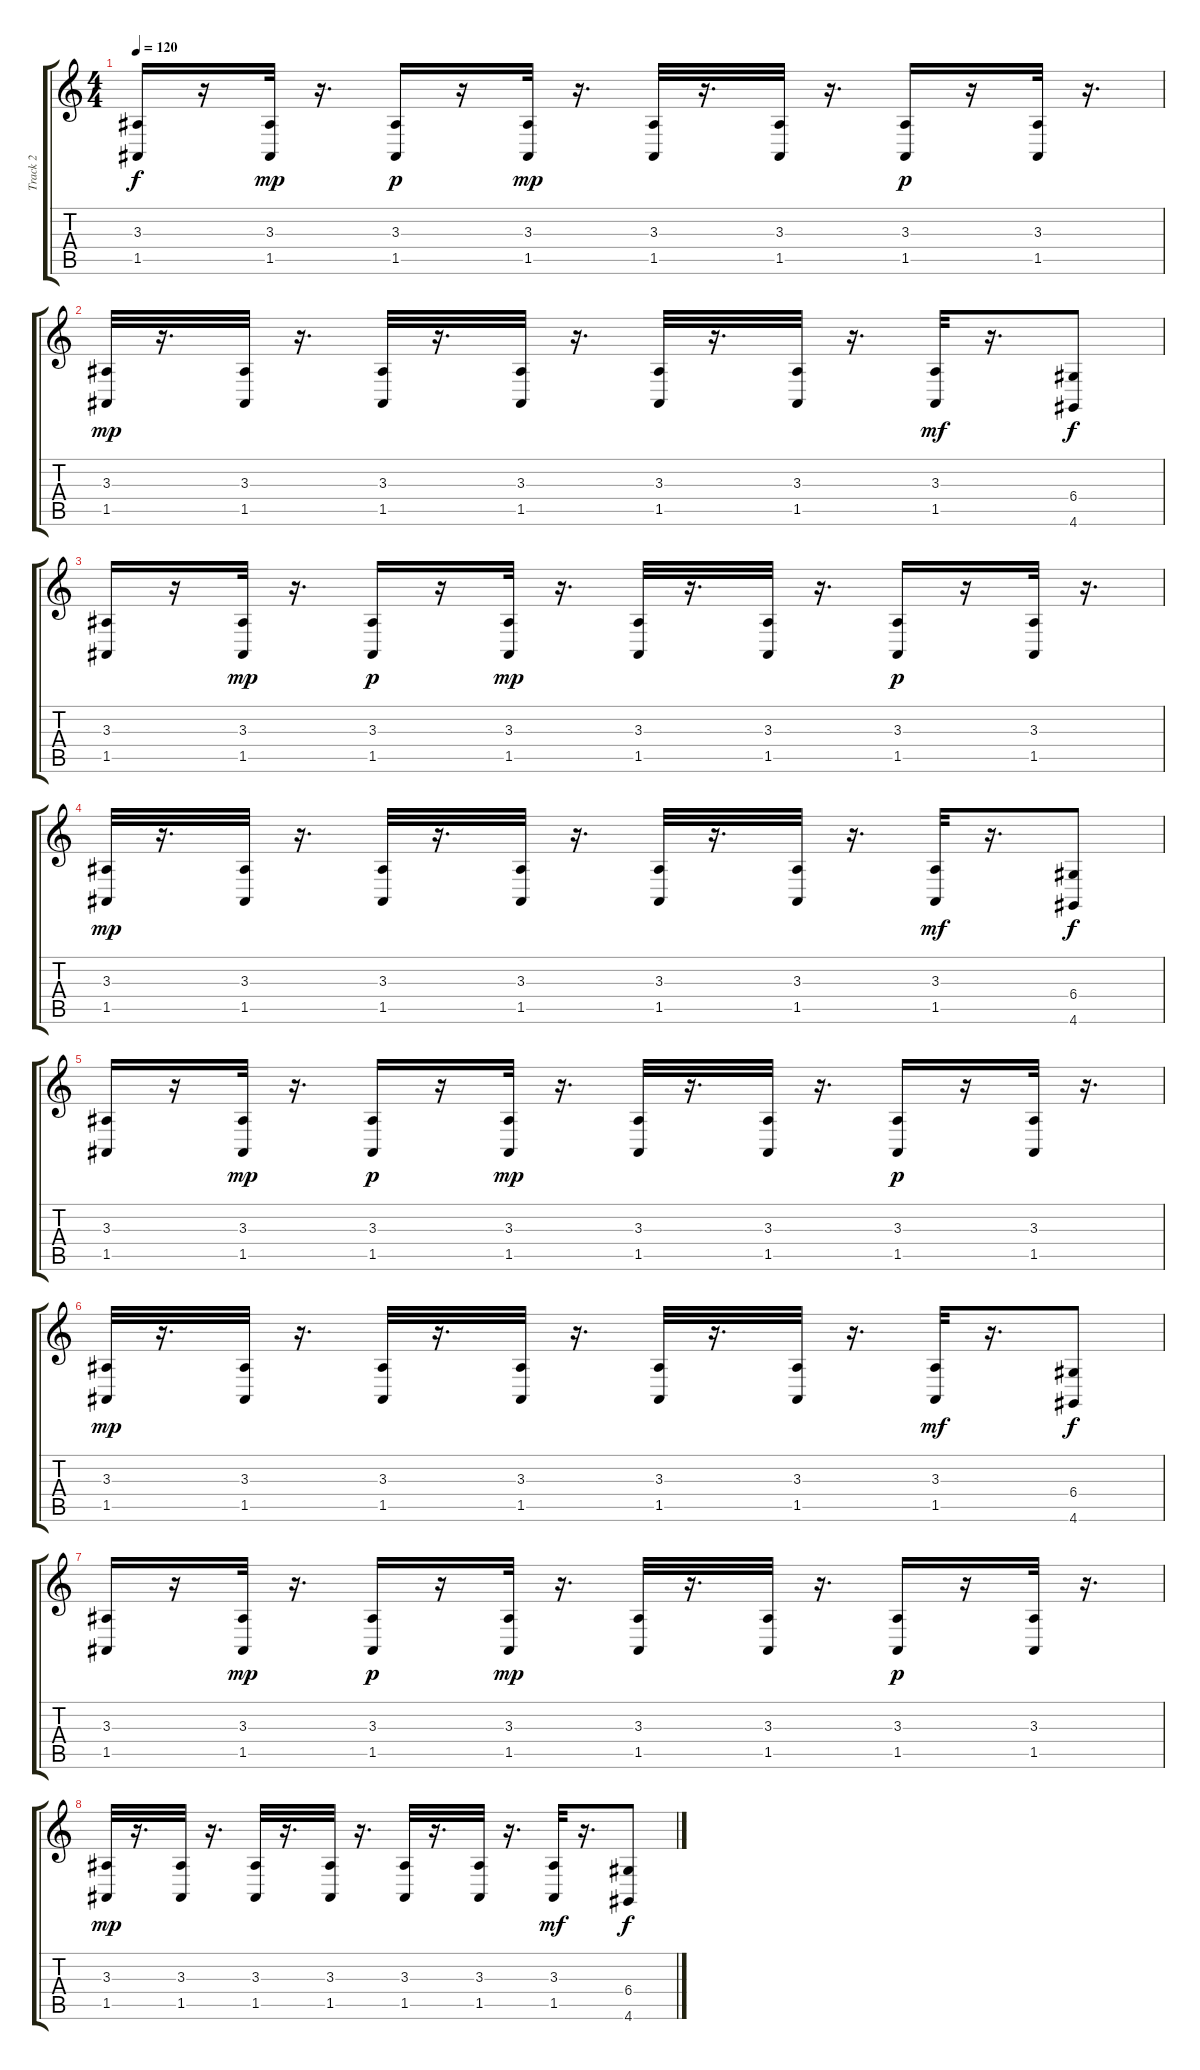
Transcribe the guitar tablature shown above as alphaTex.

\track ("Track 2" "Track 2") {instrument harpsichord}
\staff {score tabs}
\tuning (E4 B3 G3 D3 A2 E2) {hide}
\ts (4 4)
\tempo 120
\clef g2
\ks c
(3.3 1.5).16{dy f} r.16 (3.3 1.5).32{dy mp} r.16{d} (3.3 1.5).16{dy p} r.16 (3.3 1.5).32{dy mp} r.16{d} (3.3 1.5).32 r.16{d} (3.3 1.5).32 r.16{d} (3.3 1.5).16{dy p} r.16 (3.3 1.5).32 r.16{d} |
(3.3 1.5).32{dy mp} r.16{d} (3.3 1.5).32 r.16{d} (3.3 1.5).32 r.16{d} (3.3 1.5).32 r.16{d} (3.3 1.5).32 r.16{d} (3.3 1.5).32 r.16{d} (3.3 1.5).32{dy mf} r.16{d} (6.4 4.6).8{dy f} |
(3.3 1.5).16 r.16 (3.3 1.5).32{dy mp} r.16{d} (3.3 1.5).16{dy p} r.16 (3.3 1.5).32{dy mp} r.16{d} (3.3 1.5).32 r.16{d} (3.3 1.5).32 r.16{d} (3.3 1.5).16{dy p} r.16 (3.3 1.5).32 r.16{d} |
(3.3 1.5).32{dy mp} r.16{d} (3.3 1.5).32 r.16{d} (3.3 1.5).32 r.16{d} (3.3 1.5).32 r.16{d} (3.3 1.5).32 r.16{d} (3.3 1.5).32 r.16{d} (3.3 1.5).32{dy mf} r.16{d} (6.4 4.6).8{dy f} |
(3.3 1.5).16 r.16 (3.3 1.5).32{dy mp} r.16{d} (3.3 1.5).16{dy p} r.16 (3.3 1.5).32{dy mp} r.16{d} (3.3 1.5).32 r.16{d} (3.3 1.5).32 r.16{d} (3.3 1.5).16{dy p} r.16 (3.3 1.5).32 r.16{d} |
(3.3 1.5).32{dy mp} r.16{d} (3.3 1.5).32 r.16{d} (3.3 1.5).32 r.16{d} (3.3 1.5).32 r.16{d} (3.3 1.5).32 r.16{d} (3.3 1.5).32 r.16{d} (3.3 1.5).32{dy mf} r.16{d} (6.4 4.6).8{dy f} |
(3.3 1.5).16 r.16 (3.3 1.5).32{dy mp} r.16{d} (3.3 1.5).16{dy p} r.16 (3.3 1.5).32{dy mp} r.16{d} (3.3 1.5).32 r.16{d} (3.3 1.5).32 r.16{d} (3.3 1.5).16{dy p} r.16 (3.3 1.5).32 r.16{d} |
(3.3 1.5).32{dy mp} r.16{d} (3.3 1.5).32 r.16{d} (3.3 1.5).32 r.16{d} (3.3 1.5).32 r.16{d} (3.3 1.5).32 r.16{d} (3.3 1.5).32 r.16{d} (3.3 1.5).32{dy mf} r.16{d} (6.4 4.6).8{dy f}
